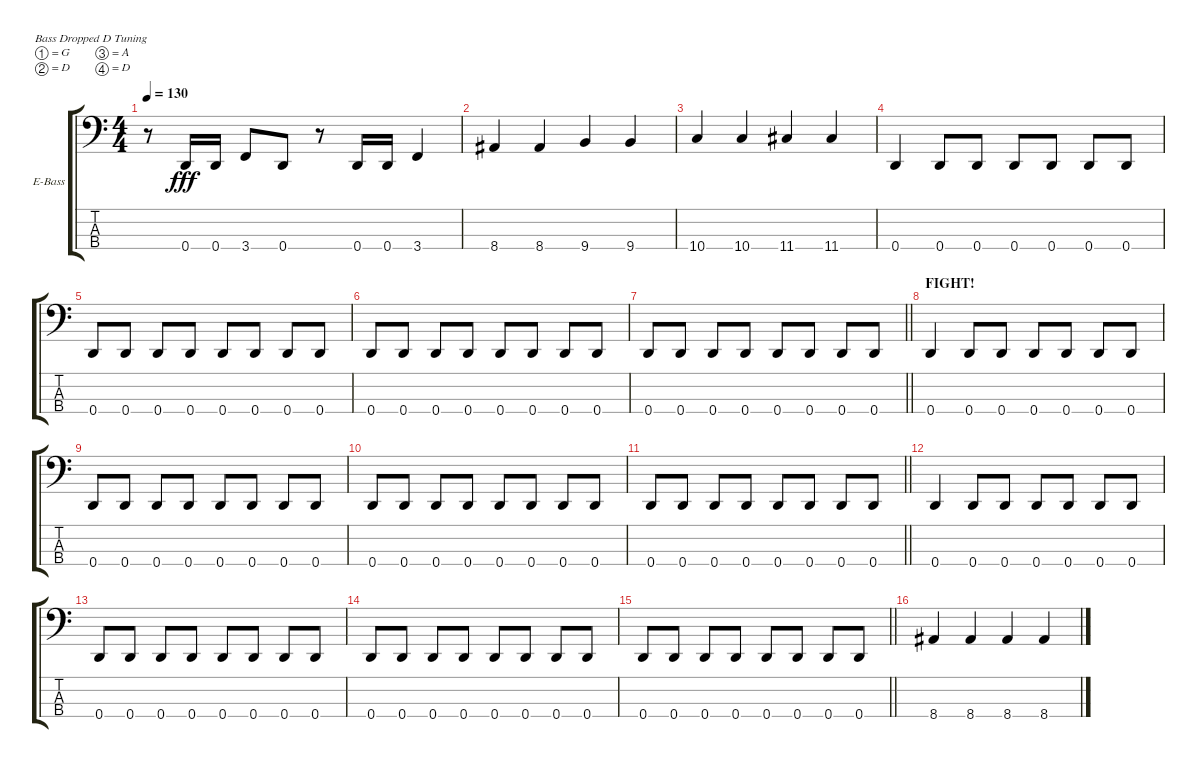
\bracketExtendMode groupsimilarinstruments
\firstSystemTrackNameOrientation horizontal
\otherSystemsTrackNameOrientation horizontal
\track ("Bass (Johnny)" "E-Bass") {instrument electricbasspick}
\staff {score tabs}
\tuning (G2 D2 A1 D1)
\ts (4 4)
\tempo 130
\clef f4
\ks c
r.8{dy fff} 0.4.16 0.4.16 3.4.8 0.4.8 r.8 0.4.16 0.4.16 3.4.4 |
8.4.4 8.4.4 9.4.4 9.4.4 |
10.4.4 10.4.4 11.4.4 11.4.4 |
0.4.4 0.4.8 0.4.8 0.4.8 0.4.8 0.4.8 0.4.8 |
0.4.8 0.4.8 0.4.8 0.4.8 0.4.8 0.4.8 0.4.8 0.4.8 |
0.4.8 0.4.8 0.4.8 0.4.8 0.4.8 0.4.8 0.4.8 0.4.8 |
\barLineRight lightlight
0.4.8 0.4.8 0.4.8 0.4.8 0.4.8 0.4.8 0.4.8 0.4.8 |
\section ("" "FIGHT!")
0.4.4 0.4.8 0.4.8 0.4.8 0.4.8 0.4.8 0.4.8 |
0.4.8 0.4.8 0.4.8 0.4.8 0.4.8 0.4.8 0.4.8 0.4.8 |
0.4.8 0.4.8 0.4.8 0.4.8 0.4.8 0.4.8 0.4.8 0.4.8 |
\barLineRight lightlight
0.4.8 0.4.8 0.4.8 0.4.8 0.4.8 0.4.8 0.4.8 0.4.8 |
0.4.4 0.4.8 0.4.8 0.4.8 0.4.8 0.4.8 0.4.8 |
0.4.8 0.4.8 0.4.8 0.4.8 0.4.8 0.4.8 0.4.8 0.4.8 |
0.4.8 0.4.8 0.4.8 0.4.8 0.4.8 0.4.8 0.4.8 0.4.8 |
\barLineRight lightlight
0.4.8 0.4.8 0.4.8 0.4.8 0.4.8 0.4.8 0.4.8 0.4.8 |
8.4.4 8.4.4 8.4.4 8.4.4
